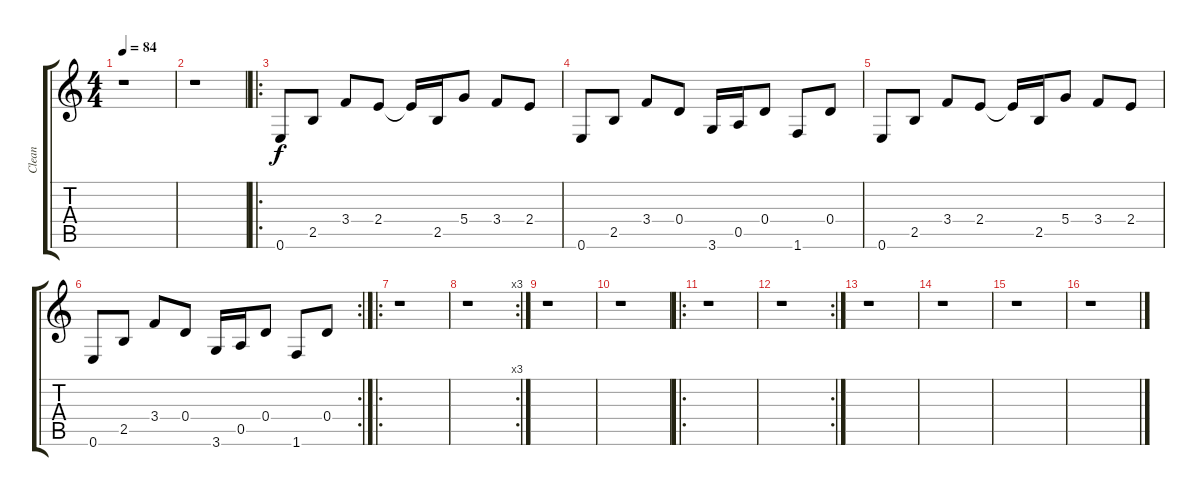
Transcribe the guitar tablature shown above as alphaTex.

\track ("Clean" "Clean") {instrument electricguitarclean}
\staff {score tabs}
\tuning (E4 B3 G3 D3 A2 E2) {hide}
\ts (4 4)
\tempo 84
\clef g2
\ks c
r.1{dy f instrument electricguitarclean} |
r.1 |
\ro
0.6.8 2.5.8 3.4.8 2.4.8 2.4{t}.16 2.5.16 5.4.8 3.4.8 2.4.8 |
0.6.8 2.5.8 3.4.8 0.4.8 3.6.16 0.5.16 0.4.8 1.6.8 0.4.8 |
0.6.8 2.5.8 3.4.8 2.4.8 2.4{t}.16 2.5.16 5.4.8 3.4.8 2.4.8 |
\rc 2
0.6.8 2.5.8 3.4.8 0.4.8 3.6.16 0.5.16 0.4.8 1.6.8 0.4.8 |
\ro
r.1 |
\rc 3
r.1 |
r.1 |
r.1 |
\ro
r.1 |
\rc 2
r.1 |
r.1 |
r.1 |
r.1 |
r.1
